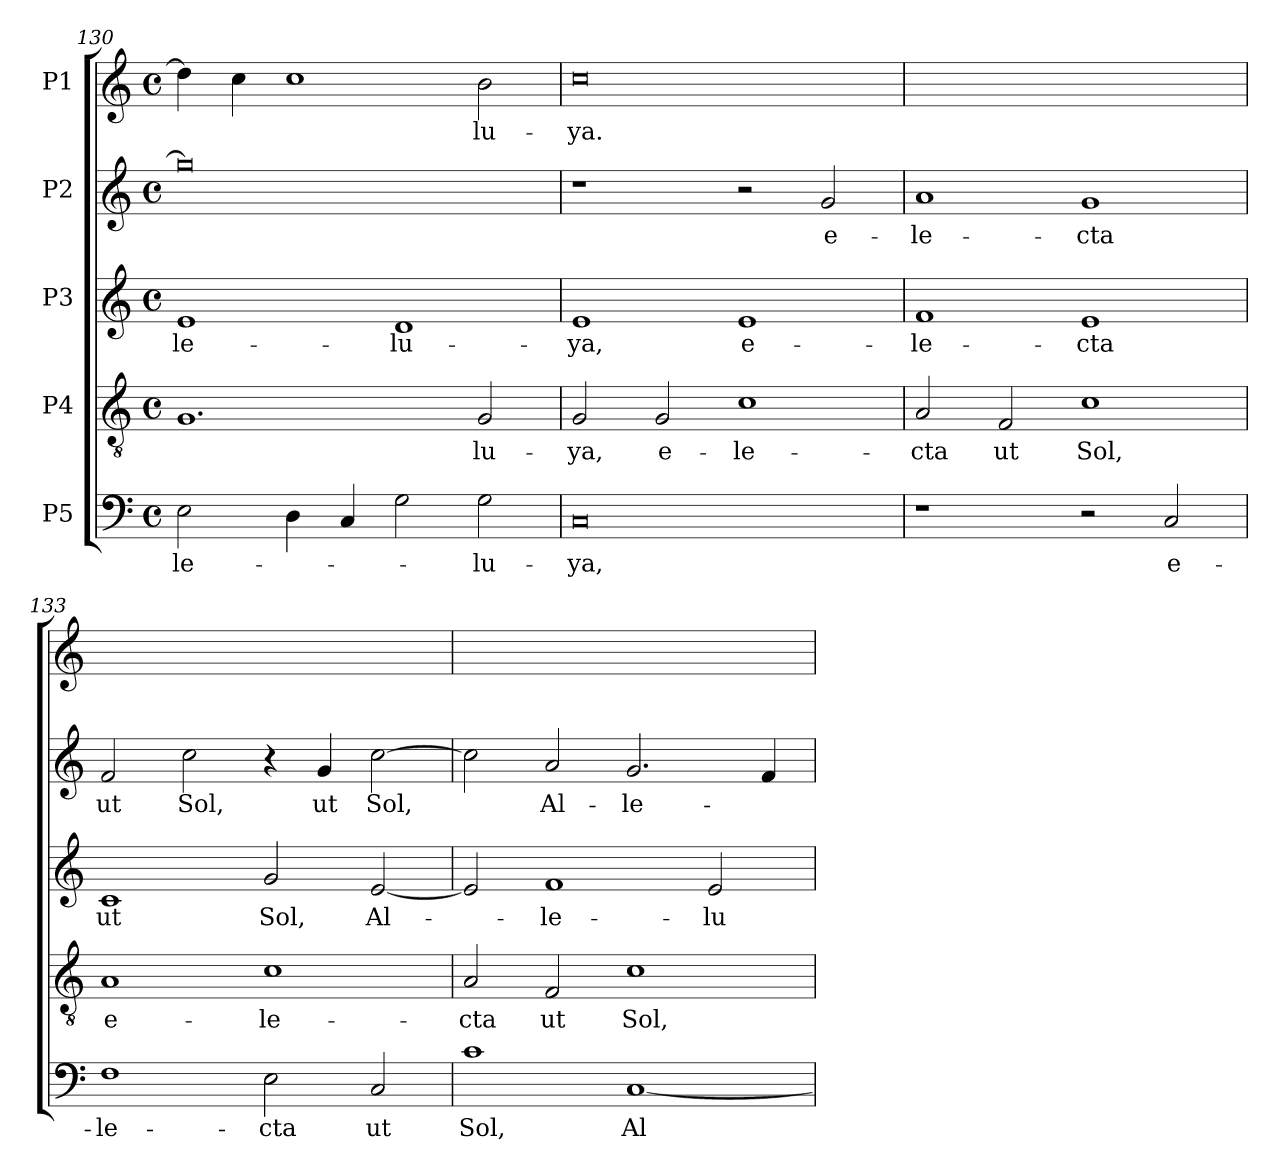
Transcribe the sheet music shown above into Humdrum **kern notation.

**kern	**text	**kern	**text	**kern	**text	**kern	**text	**kern	**text
*part5	*part5	*part4	*part4	*part3	*part3	*part2	*part2	*part1	*part1
*staff5	*staff5	*staff4	*staff4	*staff3	*staff3	*staff2	*staff2	*staff1	*staff1
*I"P5	*	*I"P4	*	*I"P3	*	*I"P2	*	*I"P1	*
*clefF4	*	*clefGv2	*	*clefG2	*	*clefG2	*	*clefG2	*
*	*	*ITrd7c12	*	*	*	*	*	*	*
*k[]	*	*k[]	*	*k[]	*	*k[]	*	*k[]	*
*C:	*	*C:	*	*C:	*	*C:	*	*C:	*
*M4/4	*	*M4/4	*	*M4/4	*	*M4/4	*	*M4/4	*
*met(c)	*	*met(c)	*	*met(c)	*	*met(c)	*	*met(c)	*
=130	=130	=130	=130	=130	=130	=130	=130	=130	=130
!	!LO:LY:b:color=#000000	!	!	!	!	!	!	!	!
!	!	!	!	!	!LO:LY:b:color=#000000	!	!	!	!
2Ei\	-le-	1.GGi	.	1ei	-le-	0ggi]	.	4ddi\]	.
.	.	.	.	.	.	.	.	4cci\	.
4Di\	.	.	.	.	.	.	.	1cci	.
4Ci/	.	.	.	.	.	.	.	.	.
!	!	!	!	!	!LO:LY:b:color=#000000	!	!	!	!
2Gi\	.	.	.	1di	-lu-	.	.	.	.
!	!LO:LY:b:color=#000000	!	!	!	!	!	!	!	!
!	!	!	!LO:LY:b:color=#000000	!	!	!	!	!	!
!	!	!	!	!	!	!	!	!	!LO:LY:b:color=#000000
2Gi\	-lu-	2GGi/	-lu-	.	.	.	.	2bi\	-lu-
!!LO:LB:g=z
=131	=131	=131	=131	=131	=131	=131	=131	=131	=131
!	!LO:LY:b:color=#000000	!	!	!	!	!	!	!	!
!	!	!	!LO:LY:b:color=#000000	!	!	!	!	!	!
!	!	!	!	!	!LO:LY:b:color=#000000	!	!	!	!
!	!	!	!	!	!	!	!	!	!LO:LY:b:color=#000000
0Ci	-ya,	2GGi/	-ya,	1ei	-ya,	1r	.	0cci	-ya.
!	!	!	!LO:LY:b:color=#000000	!	!	!	!	!	!
.	.	2GGi/	e-	.	.	.	.	.	.
!	!	!	!LO:LY:b:color=#000000	!	!	!	!	!	!
!	!	!	!	!	!LO:LY:b:color=#000000	!	!	!	!
.	.	1Ci	-le-	1ei	e-	2r	.	.	.
!	!	!	!	!	!	!	!LO:LY:b:color=#000000	!	!
.	.	.	.	.	.	2gi/	e-	.	.
=132	=132	=132	=132	=132	=132	=132	=132	=132	=132
!	!	!	!LO:LY:b:color=#000000	!	!	!	!	!	!
!	!	!	!	!	!LO:LY:b:color=#000000	!	!	!	!
!	!	!	!	!	!	!	!LO:LY:b:color=#000000	!	!
1r	.	2AAi/	-cta	1fi	-le-	1ai	-le-	0cciyy	.
!	!	!	!LO:LY:b:color=#000000	!	!	!	!	!	!
.	.	2FFi/	ut	.	.	.	.	.	.
!	!	!	!LO:LY:b:color=#000000	!	!	!	!	!	!
!	!	!	!	!	!LO:LY:b:color=#000000	!	!	!	!
!	!	!	!	!	!	!	!LO:LY:b:color=#000000	!	!
2r	.	1Ci	Sol,	1ei	-cta	1gi	-cta	.	.
!	!LO:LY:b:color=#000000	!	!	!	!	!	!	!	!
2Ci/	e-	.	.	.	.	.	.	.	.
=133	=133	=133	=133	=133	=133	=133	=133	=133	=133
!	!LO:LY:b:color=#000000	!	!	!	!	!	!	!	!
!	!	!	!LO:LY:b:color=#000000	!	!	!	!	!	!
!	!	!	!	!	!LO:LY:b:color=#000000	!	!	!	!
!	!	!	!	!	!	!	!LO:LY:b:color=#000000	!	!
1Fi	-le-	1AAi	e-	1ci	ut	2fi/	ut	0cciyy	.
!	!	!	!	!	!	!	!LO:LY:b:color=#000000	!	!
.	.	.	.	.	.	2cci\	Sol,	.	.
!	!LO:LY:b:color=#000000	!	!	!	!	!	!	!	!
!	!	!	!LO:LY:b:color=#000000	!	!	!	!	!	!
!	!	!	!	!	!LO:LY:b:color=#000000	!	!	!	!
2Ei\	-cta	1Ci	-le-	2gi/	Sol,	4r	.	.	.
!	!	!	!	!	!	!	!LO:LY:b:color=#000000	!	!
.	.	.	.	.	.	4gi/	ut	.	.
!	!LO:LY:b:color=#000000	!	!	!	!	!	!	!	!
!	!	!	!	!	!LO:LY:b:color=#000000	!	!	!	!
!	!	!	!	!	!	!	!LO:LY:b:color=#000000	!	!
2Ci/	ut	.	.	[<2ei/	Al-	[>2cci\	Sol,	.	.
=134	=134	=134	=134	=134	=134	=134	=134	=134	=134
!	!LO:LY:b:color=#000000	!	!	!	!	!	!	!	!
!	!	!	!LO:LY:b:color=#000000	!	!	!	!	!	!
1ci	Sol,	2AAi/	-cta	2ei/]	.	2cci\]	.	0cciyy	.
!	!	!	!LO:LY:b:color=#000000	!	!	!	!	!	!
!	!	!	!	!	!LO:LY:b:color=#000000	!	!	!	!
!	!	!	!	!	!	!	!LO:LY:b:color=#000000	!	!
.	.	2FFi/	ut	1fi	-le-	2ai/	Al-	.	.
!	!LO:LY:b:color=#000000	!	!	!	!	!	!	!	!
!	!	!	!LO:LY:b:color=#000000	!	!	!	!	!	!
!	!	!	!	!	!	!	!LO:LY:b:color=#000000	!	!
[<1Ci	Al-	1Ci	Sol,	.	.	2.gi/	-le-	.	.
!	!	!	!	!	!LO:LY:b:color=#000000	!	!	!	!
.	.	.	.	2ei/	-lu-	.	.	.	.
.	.	.	.	.	.	4fi/	.	.	.
=	=	=	=	=	=	=	=	=	=
*-	*-	*-	*-	*-	*-	*-	*-	*-	*-
